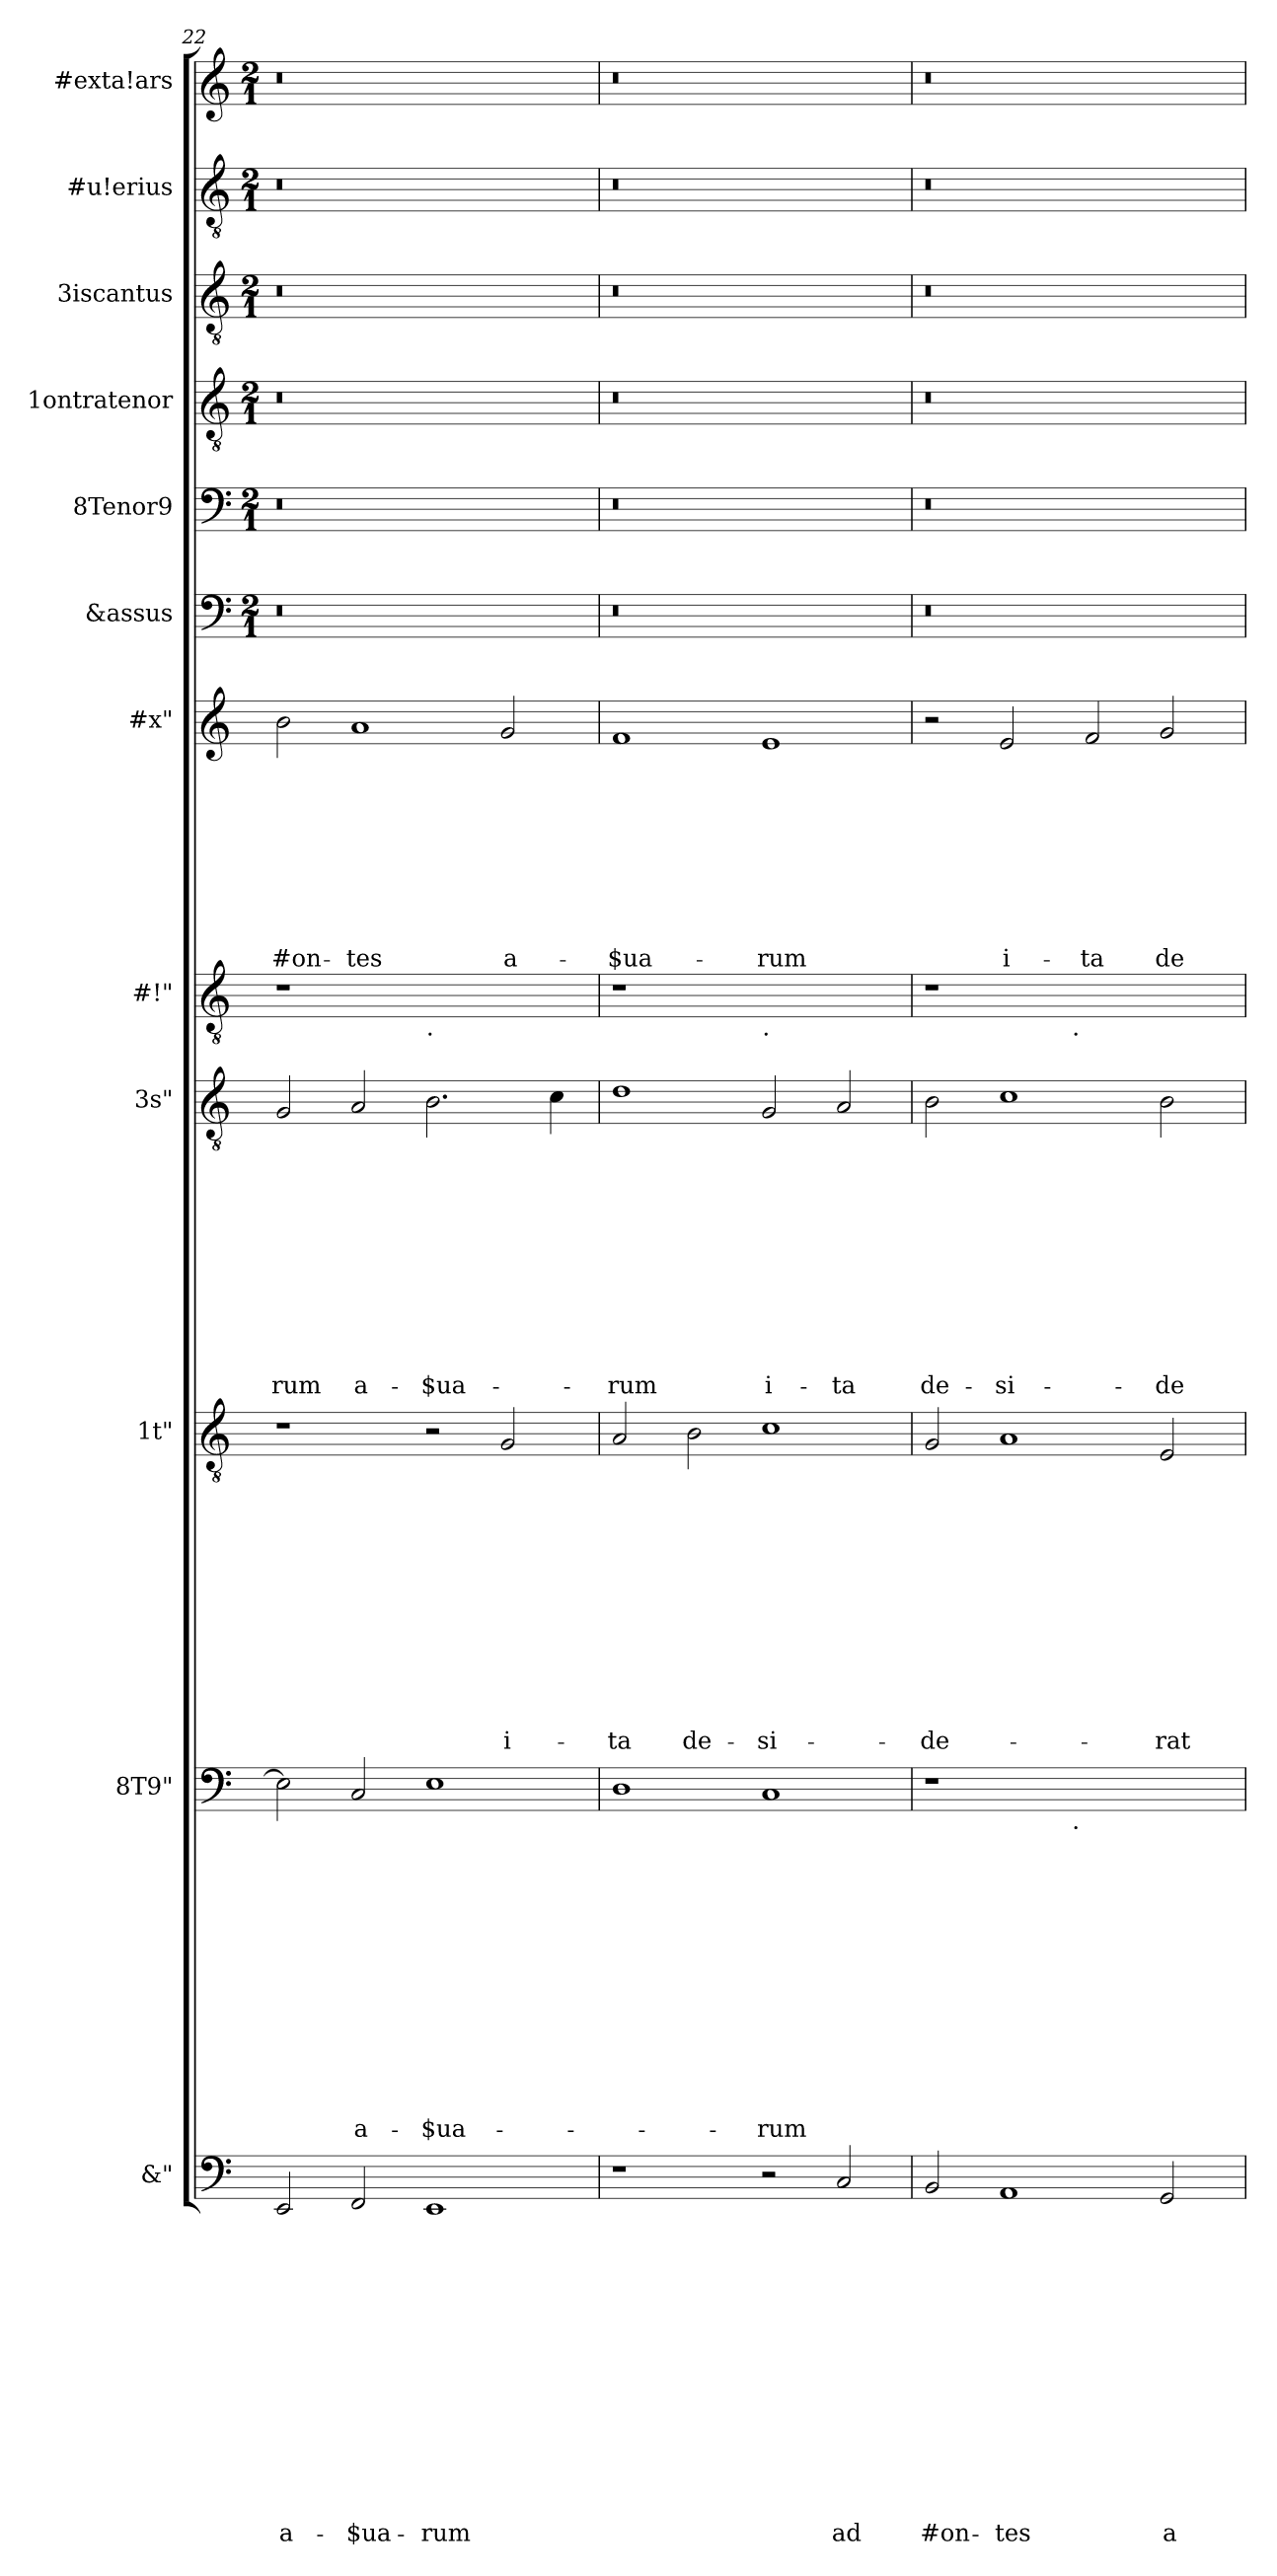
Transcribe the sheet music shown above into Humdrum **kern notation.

**kern	**text	**text	**text	**text	**text	**text	**text	**text	**text	**text	**text	**text	**text	**text	**kern	**text	**text	**text	**text	**text	**text	**text	**text	**text	**text	**text	**text	**text	**kern	**text	**text	**text	**text	**text	**text	**text	**text	**text	**text	**text	**text	**kern	**text	**text	**text	**text	**text	**text	**text	**text	**text	**text	**text	**kern	**kern	**text	**text	**text	**text	**text	**text	**text	**text	**text	**kern	**kern	**kern	**kern	**kern	**kern
*part12	*part12	*part12	*part12	*part12	*part12	*part12	*part12	*part12	*part12	*part12	*part12	*part12	*part12	*part12	*part11	*part11	*part11	*part11	*part11	*part11	*part11	*part11	*part11	*part11	*part11	*part11	*part11	*part11	*part10	*part10	*part10	*part10	*part10	*part10	*part10	*part10	*part10	*part10	*part10	*part10	*part10	*part9	*part9	*part9	*part9	*part9	*part9	*part9	*part9	*part9	*part9	*part9	*part9	*part8	*part7	*part7	*part7	*part7	*part7	*part7	*part7	*part7	*part7	*part7	*part6	*part5	*part4	*part3	*part2	*part1
*staff12	*staff12	*staff12	*staff12	*staff12	*staff12	*staff12	*staff12	*staff12	*staff12	*staff12	*staff12	*staff12	*staff12	*staff12	*staff11	*staff11	*staff11	*staff11	*staff11	*staff11	*staff11	*staff11	*staff11	*staff11	*staff11	*staff11	*staff11	*staff11	*staff10	*staff10	*staff10	*staff10	*staff10	*staff10	*staff10	*staff10	*staff10	*staff10	*staff10	*staff10	*staff10	*staff9	*staff9	*staff9	*staff9	*staff9	*staff9	*staff9	*staff9	*staff9	*staff9	*staff9	*staff9	*staff8	*staff7	*staff7	*staff7	*staff7	*staff7	*staff7	*staff7	*staff7	*staff7	*staff7	*staff6	*staff5	*staff4	*staff3	*staff2	*staff1
*I"&"	*	*	*	*	*	*	*	*	*	*	*	*	*	*	*I"8T9"	*	*	*	*	*	*	*	*	*	*	*	*	*	*I"1t"	*	*	*	*	*	*	*	*	*	*	*	*	*I"3s"	*	*	*	*	*	*	*	*	*	*	*	*I"#!"	*I"#x"	*	*	*	*	*	*	*	*	*	*I"&assus	*I"8Tenor9	*I"1ontratenor	*I"3iscantus	*I"#u!erius	*I"#exta!ars
*	*	*	*	*	*	*	*	*	*	*	*	*	*	*	*I'8T9"	*	*	*	*	*	*	*	*	*	*	*	*	*	*I'1t"	*	*	*	*	*	*	*	*	*	*	*	*	*I'3s"	*	*	*	*	*	*	*	*	*	*	*	*	*I'#x"	*	*	*	*	*	*	*	*	*	*	*	*	*	*	*
*clefF4	*	*	*	*	*	*	*	*	*	*	*	*	*	*	*clefF4	*	*	*	*	*	*	*	*	*	*	*	*	*	*clefGv2	*	*	*	*	*	*	*	*	*	*	*	*	*clefGv2	*	*	*	*	*	*	*	*	*	*	*	*clefGv2	*clefG2	*	*	*	*	*	*	*	*	*	*clefF4	*clefF4	*clefGv2	*clefGv2	*clefGv2	*clefG2
*k[]	*	*	*	*	*	*	*	*	*	*	*	*	*	*	*k[]	*	*	*	*	*	*	*	*	*	*	*	*	*	*k[]	*	*	*	*	*	*	*	*	*	*	*	*	*k[]	*	*	*	*	*	*	*	*	*	*	*	*k[]	*k[]	*	*	*	*	*	*	*	*	*	*k[]	*k[]	*k[]	*k[]	*k[]	*k[]
*C:	*	*	*	*	*	*	*	*	*	*	*	*	*	*	*C:	*	*	*	*	*	*	*	*	*	*	*	*	*	*C:	*	*	*	*	*	*	*	*	*	*	*	*	*C:	*	*	*	*	*	*	*	*	*	*	*	*C:	*C:	*	*	*	*	*	*	*	*	*	*C:	*C:	*C:	*C:	*C:	*C:
*	*	*	*	*	*	*	*	*	*	*	*	*	*	*	*	*	*	*	*	*	*	*	*	*	*	*	*	*	*	*	*	*	*	*	*	*	*	*	*	*	*	*	*	*	*	*	*	*	*	*	*	*	*	*	*	*	*	*	*	*	*	*	*	*	*M2/1	*M2/1	*M2/1	*M2/1	*M2/1	*M2/1
=22	=22	=22	=22	=22	=22	=22	=22	=22	=22	=22	=22	=22	=22	=22	=22	=22	=22	=22	=22	=22	=22	=22	=22	=22	=22	=22	=22	=22	=22	=22	=22	=22	=22	=22	=22	=22	=22	=22	=22	=22	=22	=22	=22	=22	=22	=22	=22	=22	=22	=22	=22	=22	=22	=22	=22	=22	=22	=22	=22	=22	=22	=22	=22	=22	=22	=22	=22	=22	=22	=22
!	!	!	!	!	!	!	!	!	!	!	!	!	!	!LO:LY:b	!	!	!	!	!	!	!	!	!	!	!	!	!	!	!	!	!	!	!	!	!	!	!	!	!	!	!	!	!	!	!	!	!	!	!	!	!	!	!LO:LY:b	!	!	!	!	!	!	!	!	!	!	!LO:LY:b	!	!	!	!	!	!
2EE/	.	.	.	.	.	.	.	.	.	.	.	.	.	a-	2E\]	.	.	.	.	.	.	.	.	.	.	.	.	.	1r	.	.	.	.	.	.	.	.	.	.	.	.	2G/	.	.	.	.	.	.	.	.	.	.	-rum	1r	2b\	.	.	.	.	.	.	.	.	#on-	0r	0r	0r	0r	0r	0r
!	!	!	!	!	!	!	!	!	!	!	!	!	!	!LO:LY:b	!	!	!	!	!	!	!	!	!	!	!	!	!	!LO:LY:b	!	!	!	!	!	!	!	!	!	!	!	!	!	!	!	!	!	!	!	!	!	!	!	!	!LO:LY:b	!	!	!	!	!	!	!	!	!	!	!LO:LY:b	!	!	!	!	!	!
2FF/	.	.	.	.	.	.	.	.	.	.	.	.	.	-$ua-	2C/	.	.	.	.	.	.	.	.	.	.	.	.	a-	.	.	.	.	.	.	.	.	.	.	.	.	.	2A/	.	.	.	.	.	.	.	.	.	.	a-	.	1a	.	.	.	.	.	.	.	.	-tes	.	.	.	.	.	.
!	!	!	!	!	!	!	!	!	!	!	!	!	!	!	!	!	!	!	!	!	!	!	!	!	!	!	!	!	!	!	!	!	!	!	!	!	!	!	!	!	!	!	!	!	!	!	!	!	!	!	!	!	!	!LO:TX:b:t=.	!	!	!	!	!	!	!	!	!	!	!	!	!	!	!	!
!	!	!	!	!	!	!	!	!	!	!	!	!	!	!LO:LY:b	!	!	!	!	!	!	!	!	!	!	!	!	!	!LO:LY:b	!	!	!	!	!	!	!	!	!	!	!	!	!	!	!	!	!	!	!	!	!	!	!	!	!LO:LY:b	!	!	!	!	!	!	!	!	!	!	!	!	!	!	!	!	!
1EE	.	.	.	.	.	.	.	.	.	.	.	.	.	-rum	1E	.	.	.	.	.	.	.	.	.	.	.	.	-$ua-	2r	.	.	.	.	.	.	.	.	.	.	.	.	2.B\	.	.	.	.	.	.	.	.	.	.	-$ua-	1ryy	.	.	.	.	.	.	.	.	.	.	.	.	.	.	.	.
!	!	!	!	!	!	!	!	!	!	!	!	!	!	!	!	!	!	!	!	!	!	!	!	!	!	!	!	!	!	!	!	!	!	!	!	!	!	!	!	!	!LO:LY:b	!	!	!	!	!	!	!	!	!	!	!	!	!	!	!	!	!	!	!	!	!	!	!LO:LY:b	!	!	!	!	!	!
.	.	.	.	.	.	.	.	.	.	.	.	.	.	.	.	.	.	.	.	.	.	.	.	.	.	.	.	.	2G/	.	.	.	.	.	.	.	.	.	.	.	i-	.	.	.	.	.	.	.	.	.	.	.	.	.	2g/	.	.	.	.	.	.	.	.	a-	.	.	.	.	.	.
.	.	.	.	.	.	.	.	.	.	.	.	.	.	.	.	.	.	.	.	.	.	.	.	.	.	.	.	.	.	.	.	.	.	.	.	.	.	.	.	.	.	4c\	.	.	.	.	.	.	.	.	.	.	.	.	.	.	.	.	.	.	.	.	.	.	.	.	.	.	.	.
=23	=23	=23	=23	=23	=23	=23	=23	=23	=23	=23	=23	=23	=23	=23	=23	=23	=23	=23	=23	=23	=23	=23	=23	=23	=23	=23	=23	=23	=23	=23	=23	=23	=23	=23	=23	=23	=23	=23	=23	=23	=23	=23	=23	=23	=23	=23	=23	=23	=23	=23	=23	=23	=23	=23	=23	=23	=23	=23	=23	=23	=23	=23	=23	=23	=23	=23	=23	=23	=23	=23
!	!	!	!	!	!	!	!	!	!	!	!	!	!	!	!	!	!	!	!	!	!	!	!	!	!	!	!	!	!	!	!	!	!	!	!	!	!	!	!	!	!LO:LY:b	!	!	!	!	!	!	!	!	!	!	!	!LO:LY:b	!	!	!	!	!	!	!	!	!	!	!LO:LY:b	!	!	!	!	!	!
1r	.	.	.	.	.	.	.	.	.	.	.	.	.	.	1D	.	.	.	.	.	.	.	.	.	.	.	.	.	2A/	.	.	.	.	.	.	.	.	.	.	.	-ta	1d	.	.	.	.	.	.	.	.	.	.	-rum	1r	1f	.	.	.	.	.	.	.	.	-$ua-	0r	0r	0r	0r	0r	0r
!	!	!	!	!	!	!	!	!	!	!	!	!	!	!	!	!	!	!	!	!	!	!	!	!	!	!	!	!	!	!	!	!	!	!	!	!	!	!	!	!	!LO:LY:b	!	!	!	!	!	!	!	!	!	!	!	!	!	!	!	!	!	!	!	!	!	!	!	!	!	!	!	!	!
.	.	.	.	.	.	.	.	.	.	.	.	.	.	.	.	.	.	.	.	.	.	.	.	.	.	.	.	.	2B\	.	.	.	.	.	.	.	.	.	.	.	de-	.	.	.	.	.	.	.	.	.	.	.	.	.	.	.	.	.	.	.	.	.	.	.	.	.	.	.	.	.
!	!	!	!	!	!	!	!	!	!	!	!	!	!	!	!	!	!	!	!	!	!	!	!	!	!	!	!	!	!	!	!	!	!	!	!	!	!	!	!	!	!	!	!	!	!	!	!	!	!	!	!	!	!	!LO:TX:b:t=.	!	!	!	!	!	!	!	!	!	!	!	!	!	!	!	!
!	!	!	!	!	!	!	!	!	!	!	!	!	!	!	!	!	!	!	!	!	!	!	!	!	!	!	!	!LO:LY:b	!	!	!	!	!	!	!	!	!	!	!	!	!LO:LY:b	!	!	!	!	!	!	!	!	!	!	!	!LO:LY:b	!	!	!	!	!	!	!	!	!	!	!LO:LY:b	!	!	!	!	!	!
2r	.	.	.	.	.	.	.	.	.	.	.	.	.	.	1C	.	.	.	.	.	.	.	.	.	.	.	.	-rum	1c	.	.	.	.	.	.	.	.	.	.	.	-si-	2G/	.	.	.	.	.	.	.	.	.	.	i-	1ryy	1e	.	.	.	.	.	.	.	.	-rum	.	.	.	.	.	.
!	!	!	!	!	!	!	!	!	!	!	!	!	!	!LO:LY:b	!	!	!	!	!	!	!	!	!	!	!	!	!	!	!	!	!	!	!	!	!	!	!	!	!	!	!	!	!	!	!	!	!	!	!	!	!	!	!LO:LY:b	!	!	!	!	!	!	!	!	!	!	!	!	!	!	!	!	!
2C/	.	.	.	.	.	.	.	.	.	.	.	.	.	ad	.	.	.	.	.	.	.	.	.	.	.	.	.	.	.	.	.	.	.	.	.	.	.	.	.	.	.	2A/	.	.	.	.	.	.	.	.	.	.	-ta	.	.	.	.	.	.	.	.	.	.	.	.	.	.	.	.	.
=24	=24	=24	=24	=24	=24	=24	=24	=24	=24	=24	=24	=24	=24	=24	=24	=24	=24	=24	=24	=24	=24	=24	=24	=24	=24	=24	=24	=24	=24	=24	=24	=24	=24	=24	=24	=24	=24	=24	=24	=24	=24	=24	=24	=24	=24	=24	=24	=24	=24	=24	=24	=24	=24	=24	=24	=24	=24	=24	=24	=24	=24	=24	=24	=24	=24	=24	=24	=24	=24	=24
!	!	!	!	!	!	!	!	!	!	!	!	!	!	!LO:LY:b	!	!	!	!	!	!	!	!	!	!	!	!	!	!	!	!	!	!	!	!	!	!	!	!	!	!	!LO:LY:b	!	!	!	!	!	!	!	!	!	!	!	!LO:LY:b	!	!	!	!	!	!	!	!	!	!	!	!	!	!	!	!	!
*	*	*	*	*	*	*	*	*	*	*	*	*	*	*	*^	*	*	*	*	*	*	*	*	*	*	*	*	*	*	*	*	*	*	*	*	*	*	*	*	*	*	*	*	*	*	*	*	*	*	*	*	*	*	*^	*	*	*	*	*	*	*	*	*	*	*	*	*	*	*	*
2BB/	.	.	.	.	.	.	.	.	.	.	.	.	.	#on-	1r	2ryy	.	.	.	.	.	.	.	.	.	.	.	.	.	2G/	.	.	.	.	.	.	.	.	.	.	.	-de-	2B\	.	.	.	.	.	.	.	.	.	.	de-	1r	2ryy	2r	.	.	.	.	.	.	.	.	.	0r	0r	0r	0r	0r	0r
!	!	!	!	!	!	!	!	!	!	!	!	!	!	!LO:LY:b	!	!	!	!	!	!	!	!	!	!	!	!	!	!	!	!	!	!	!	!	!	!	!	!	!	!	!	!	!	!	!	!	!	!	!	!	!	!	!	!LO:LY:b	!	!	!	!	!	!	!	!	!	!	!	!LO:LY:b	!	!	!	!	!	!
1AA	.	.	.	.	.	.	.	.	.	.	.	.	.	-tes	.	4...ryy	.	.	.	.	.	.	.	.	.	.	.	.	.	1A	.	.	.	.	.	.	.	.	.	.	.	.	1c	.	.	.	.	.	.	.	.	.	.	-si-	.	4...ryy	2e/	.	.	.	.	.	.	.	.	i-	.	.	.	.	.	.
!	!	!	!	!	!	!	!	!	!	!	!	!	!	!	!	!	!	!	!	!	!	!	!	!	!	!	!	!	!	!	!	!	!	!	!	!	!	!	!	!	!	!	!	!	!	!	!	!	!	!	!	!	!	!	!	!LO:TX:b:t=.	!	!	!	!	!	!	!	!	!	!	!	!	!	!	!	!
!	!	!	!	!	!	!	!	!	!	!	!	!	!	!	!	!LO:TX:b:t=.	!	!	!	!	!	!	!	!	!	!	!	!	!	!	!	!	!	!	!	!	!	!	!	!	!	!	!	!	!	!	!	!	!	!	!	!	!	!	!	!	!	!	!	!	!	!	!	!	!	!	!	!	!	!	!	!
.	.	.	.	.	.	.	.	.	.	.	.	.	.	.	.	1ryy	.	.	.	.	.	.	.	.	.	.	.	.	.	.	.	.	.	.	.	.	.	.	.	.	.	.	.	.	.	.	.	.	.	.	.	.	.	.	.	1ryy	.	.	.	.	.	.	.	.	.	.	.	.	.	.	.	.
!	!	!	!	!	!	!	!	!	!	!	!	!	!	!	!	!	!	!	!	!	!	!	!	!	!	!	!	!	!	!	!	!	!	!	!	!	!	!	!	!	!	!	!	!	!	!	!	!	!	!	!	!	!	!	!	!	!	!	!	!	!	!	!	!	!	!LO:LY:b	!	!	!	!	!	!
.	.	.	.	.	.	.	.	.	.	.	.	.	.	.	1ryy	.	.	.	.	.	.	.	.	.	.	.	.	.	.	.	.	.	.	.	.	.	.	.	.	.	.	.	.	.	.	.	.	.	.	.	.	.	.	.	1ryy	.	2f/	.	.	.	.	.	.	.	.	-ta	.	.	.	.	.	.
!	!	!	!	!	!	!	!	!	!	!	!	!	!	!LO:LY:b	!	!	!	!	!	!	!	!	!	!	!	!	!	!	!	!	!	!	!	!	!	!	!	!	!	!	!	!LO:LY:b	!	!	!	!	!	!	!	!	!	!	!	!LO:LY:b	!	!	!	!	!	!	!	!	!	!	!	!LO:LY:b	!	!	!	!	!	!
2GG/	.	.	.	.	.	.	.	.	.	.	.	.	.	a-	.	.	.	.	.	.	.	.	.	.	.	.	.	.	.	2E/	.	.	.	.	.	.	.	.	.	.	.	-rat	2B\	.	.	.	.	.	.	.	.	.	.	-de-	.	.	2g/	.	.	.	.	.	.	.	.	de-	.	.	.	.	.	.
.	.	.	.	.	.	.	.	.	.	.	.	.	.	.	.	32ryy	.	.	.	.	.	.	.	.	.	.	.	.	.	.	.	.	.	.	.	.	.	.	.	.	.	.	.	.	.	.	.	.	.	.	.	.	.	.	.	32ryy	.	.	.	.	.	.	.	.	.	.	.	.	.	.	.	.
*	*	*	*	*	*	*	*	*	*	*	*	*	*	*	*v	*v	*	*	*	*	*	*	*	*	*	*	*	*	*	*	*	*	*	*	*	*	*	*	*	*	*	*	*	*	*	*	*	*	*	*	*	*	*	*	*v	*v	*	*	*	*	*	*	*	*	*	*	*	*	*	*	*	*
=	=	=	=	=	=	=	=	=	=	=	=	=	=	=	=	=	=	=	=	=	=	=	=	=	=	=	=	=	=	=	=	=	=	=	=	=	=	=	=	=	=	=	=	=	=	=	=	=	=	=	=	=	=	=	=	=	=	=	=	=	=	=	=	=	=	=	=	=	=	=
*-	*-	*-	*-	*-	*-	*-	*-	*-	*-	*-	*-	*-	*-	*-	*-	*-	*-	*-	*-	*-	*-	*-	*-	*-	*-	*-	*-	*-	*-	*-	*-	*-	*-	*-	*-	*-	*-	*-	*-	*-	*-	*-	*-	*-	*-	*-	*-	*-	*-	*-	*-	*-	*-	*-	*-	*-	*-	*-	*-	*-	*-	*-	*-	*-	*-	*-	*-	*-	*-	*-
